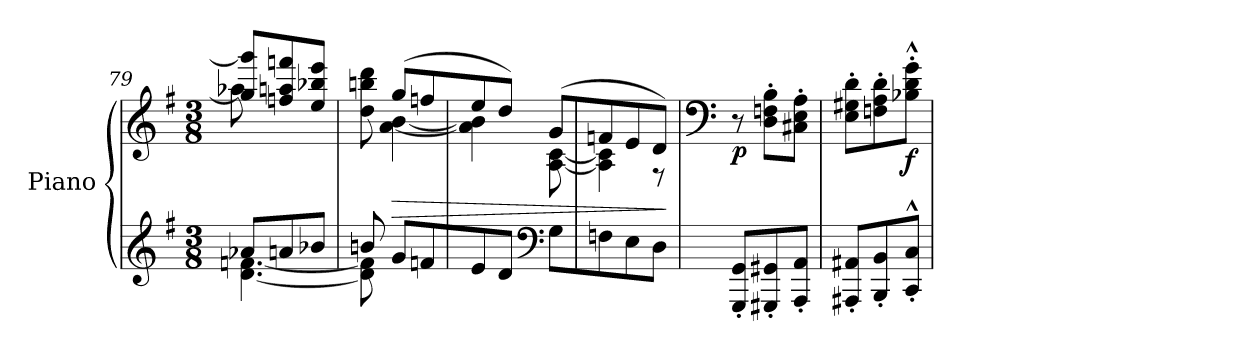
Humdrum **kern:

**kern	**kern	**dynam
*part1	*part1	*part1
*staff2	*staff1	*staff1/2
*I"Piano	*	*
*I'Pno.	*	*
*clefG2	*clefG2	*
*k[f#]	*k[f#]	*
*M3/8	*M3/8	*
=79	=79	=79
*^	*^	*
8a-X/L	[4.d\ [4.fn\	8gg/] 8ggg/]L	8aa-X\	.
8an/	.	8ffn/ 8aan/ 8fffn/	8ryy	.
8b-X/J	.	8ee/ 8bb-X/ 8eee/J	8ryy	.
!!LO:LB:g=z	!!
=80	=80	=80	=80	=80
8bn/	8d\] 8f\]	8ryy	8dd\ 8bbn\ 8ddd\	.
!	!	!	!	!LO:HP:b
8g/L	8ryy	(>8gg/L	[4a\ [4b\	>
8fn/	8ryy	8ffn/	.	.
*v	*v	*	*	*
=81	=81	=81	=81
8e/	8ee/	4a\] 4b\]	.
8d/J	8dd/J)	.	.
*clefF4	*	*	*
8G\L	(>8g/L	[8A\ [8c\	.
=82	=82	=82	=82
8Fn\	8fn/	4A\] 4c\]	.
8E\	8e/	.	.
8D\J	8d/J)	8r	.
*	*v	*v	*
.	.	]
=83	=83	=83
*	*clefF4	*
!	!	!LO:DY:b
8GGG/' 8GG/'L	8r	p
8GGG#X/' 8GG#X/'	8D\' 8Fn\' 8B\'L	.
8AAA/' 8AA/'J	8C#X\' 8E\' 8A\'J	.
=84	=84	=84
8AAA#X/' 8AA#X/'L	8E\' 8G#X\' 8d\'L	.
8BBB/' 8BB/'	8Fn\' 8A\' 8d\'	.
!	!	!LO:DY:b
8CC/'<^^ 8C/'<^^J	8B-X\'^^ 8d\'^^ 8g\'^^J	f
=	=	=
*-	*-	*-
